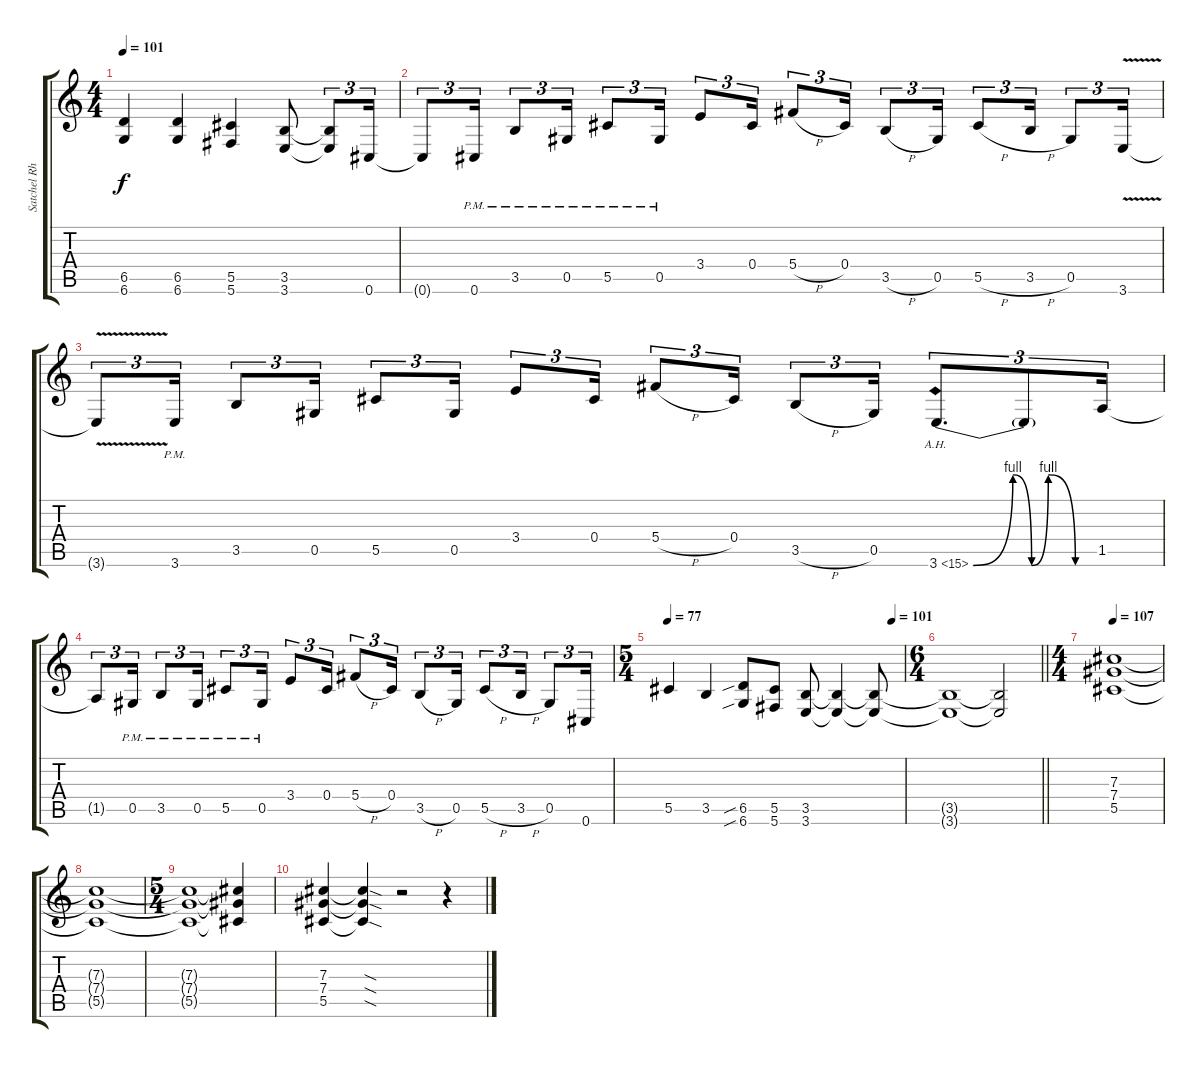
\track ("Satchel Rhythm" "Satchel Rh") {instrument distortionguitar}
\staff {score tabs}
\tuning (Eb4 Bb3 Gb3 Db3 Ab2 Db2) {hide}
\ts (4 4)
\tempo 101
\clef g2
\ks c
(6.5 6.6).4{dy f} (6.5 6.6).4 (5.5 5.6).4 (3.5 3.6).8 (3.5{t} 3.6{t}).8{tu (3 2)} 0.6.16{tu (3 2)} |
0.6{t}.8{tu (3 2)} 0.6{pm}.16{tu (3 2)} 3.5{pm}.8{tu (3 2)} 0.5{pm}.16{tu (3 2)} 5.5{pm}.8{tu (3 2)} 0.5{pm}.16{tu (3 2)} 3.4.8{tu (3 2)} 0.4.16{tu (3 2)} 5.4{h}.8{tu (3 2)} 0.4.16{tu (3 2)} 3.5{h}.8{tu (3 2)} 0.5.16{tu (3 2)} 5.5{h}.8{tu (3 2)} 3.5{h}.16{tu (3 2)} 0.5.8{tu (3 2)} 3.6{v}.16{tu (3 2)} |
3.6{t}.8{tu (3 2)} 3.6{pm}.16{tu (3 2)} 3.5.8{tu (3 2)} 0.5.16{tu (3 2)} 5.5.8{tu (3 2)} 0.5.16{tu (3 2)} 3.4.8{tu (3 2)} 0.4.16{tu (3 2)} 5.4{h}.8{tu (3 2)} 0.4.16{tu (3 2)} 3.5{h}.8{tu (3 2)} 0.5.16{tu (3 2)} 3.6{be (custom 0 0 19 4 28 0 36 4 49 0 60 0) ah 12}.8{d tu (3 2)} 3.6{t}.8{tu (3 2)} 1.5.16{tu (3 2)} |
1.5{t}.8{tu (3 2)} 0.5{pm}.16{tu (3 2)} 3.5{pm}.8{tu (3 2)} 0.5{pm}.16{tu (3 2)} 5.5{pm}.8{tu (3 2)} 0.5{pm}.16{tu (3 2)} 3.4.8{tu (3 2)} 0.4.16{tu (3 2)} 5.4{h}.8{tu (3 2)} 0.4.16{tu (3 2)} 3.5{h}.8{tu (3 2)} 0.5.16{tu (3 2)} 5.5{h}.8{tu (3 2)} 3.5{h}.16{tu (3 2)} 0.5.8{tu (3 2)} 0.6.16{tu (3 2)} |
\ts (5 4)
\tempo 77
\tempo (101 0.95)
5.5.4 3.5.4 (6.5{sib} 6.6{sib}).8 (5.5 5.6).8 (3.5 3.6).8 (3.5{t} 3.6{t}).4 (3.5{t} 3.6{t}).8 |
\ts (6 4)
\barLineRight lightlight
(3.5{t} 3.6{t}).1 (3.5{t} 3.6{t}).2 |
\ts (4 4)
\section ("" "")
\tempo 107
(7.3 7.4 5.5).1 |
(7.3{t} 7.4{t} 5.5{t}).1 |
\ts (5 4)
(7.3{t} 7.4{t} 5.5{t}).1 (7.3{t} 7.4{t} 5.5{t}).4 |
(7.3 7.4 5.5).4 (7.3{sod t} 7.4{sod t} 5.5{sod t}).4 r.2 r.4
